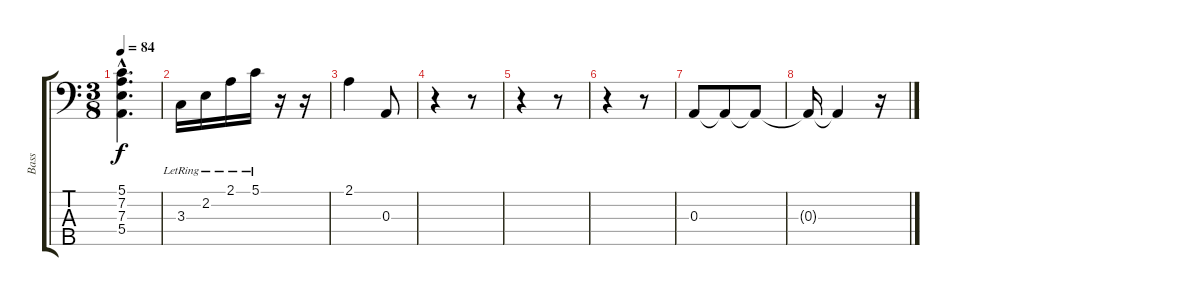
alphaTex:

\track ("Bass" "Bass") {instrument electricbassfinger}
\staff {score tabs}
\tuning (G2 D2 A1 E1 B0) {hide}
\ts (3 8)
\tempo 84
\clef f4
\ks c
(5.1{hac} 7.2{hac} 7.3{hac} 5.4{hac}).4{d dy f} |
3.3{lr}.16 2.2{lr}.16 2.1{lr}.16 5.1{lr}.16 r.16 r.16 |
2.1.4 0.3.8 |
r.4 r.8 |
r.4 r.8 |
r.4 r.8 |
0.3.8 0.3{t}.8 0.3{t}.8 |
0.3{t}.16 0.3{t}.4 r.16
